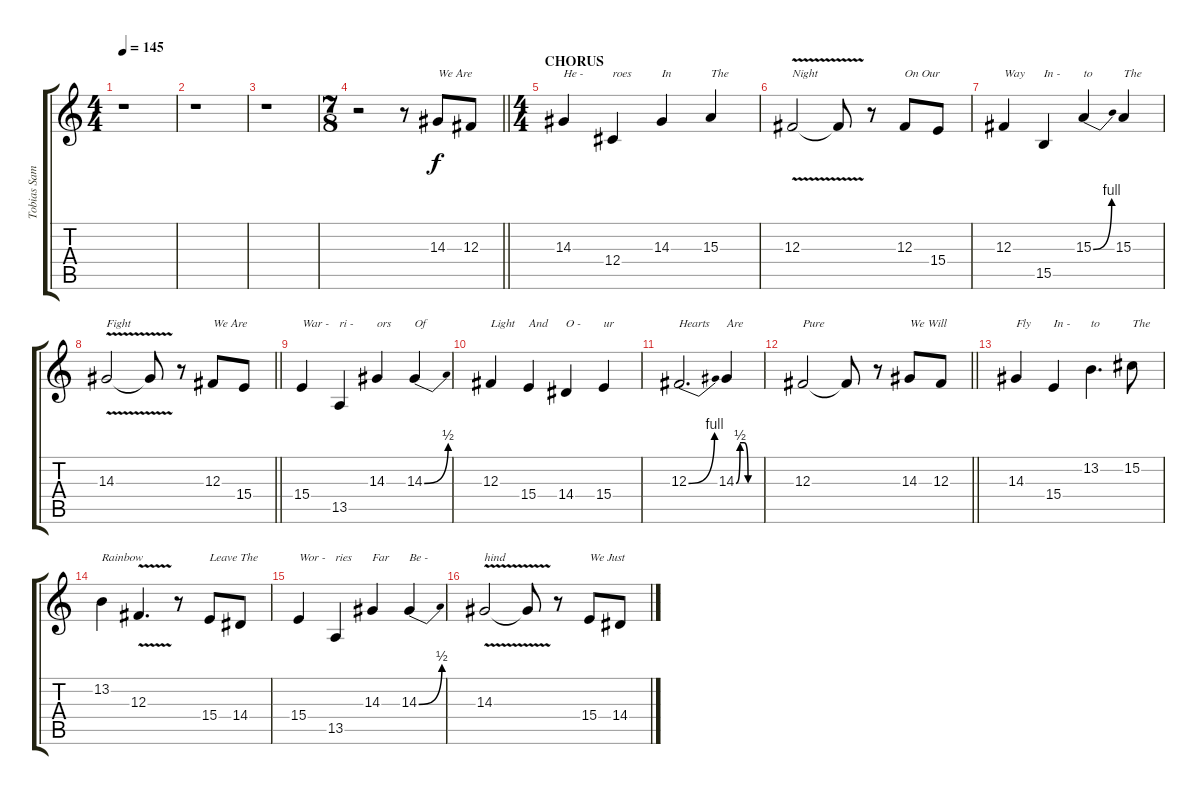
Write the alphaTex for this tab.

\track ("Tobias Sammet" "Tobias Sam") {instrument tenorsax}
\staff {score tabs}
\tuning (Eb4 Bb3 Gb3 Db3 Ab2 Eb2) {hide}
\ts (4 4)
\tempo 145
\clef g2
\ks c
r.1{dy f} |
r.1 |
r.1 |
\ts (7 8)
\barLineRight lightlight
r.2 r.8 14.3.8{txt "We Are"} 12.3.8 |
\ts (4 4)
\section ("" "CHORUS")
14.3.4{txt "He - "} 12.4.4{txt "roes"} 14.3.4{txt "In"} 15.3.4{txt "The"} |
12.3{v}.2{txt "Night"} 12.3{t}.8 r.8 12.3.8{txt "On Our"} 15.4.8 |
12.3.4{txt "Way"} 15.5.4{txt "In -"} 15.3{be (bend 0 0 60 4)}.4{txt "to"} 15.3.4{txt "The"} |
\barLineRight lightlight
14.3{v}.2{txt "Fight"} 14.3{t}.8 r.8 12.3.8{txt "We Are"} 15.4.8 |
15.4.4{txt "War -"} 13.5.4{txt "ri -"} 14.3.4{txt "ors"} 14.3{be (bend 0 0 60 2)}.4{txt "Of"} |
12.3.4{txt "Light"} 15.4.4{txt "And"} 14.4.4{txt "O - "} 15.4.4{txt "ur"} |
12.3{be (bend 0 0 60 4)}.2{d txt "Hearts"} 14.3{be (custom 0 0 10 2 20 2 30 0 60 0)}.4{txt "Are"} |
\barLineRight lightlight
12.3.2{txt "Pure"} 12.3{t}.8 r.8 14.3.8{txt "We Will"} 12.3.8 |
14.3.4{txt "Fly"} 15.4.4{txt "In -"} 13.2.4{d txt "to"} 15.2.8{txt "The"} |
13.2.4{txt "Rainbow"} 12.3{v}.4{d} r.8 15.4.8{txt "Leave The"} 14.4.8 |
15.4.4{txt "Wor -"} 13.5.4{txt "ries"} 14.3.4{txt "Far"} 14.3{be (bend 0 0 60 2)}.4{txt "Be -"} |
14.3{v}.2{txt "hind"} 14.3{t}.8 r.8 15.4.8{txt "We Just"} 14.4.8
